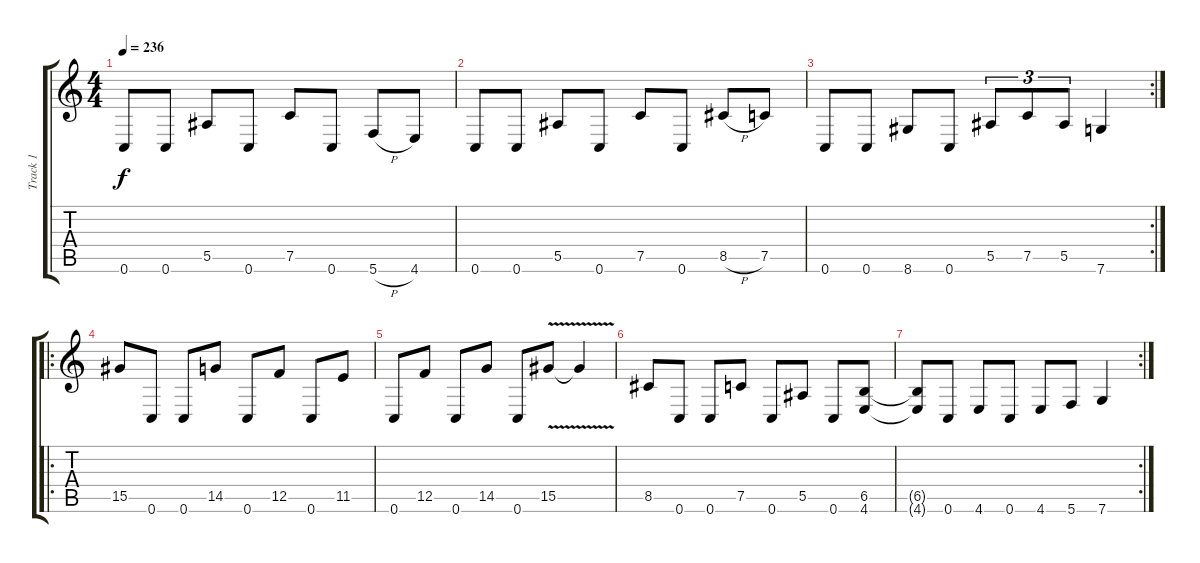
\track ("Track 1" "Track 1") {instrument distortionguitar}
\staff {score tabs}
\tuning (C4 G3 Eb3 Bb2 F2 C2) {hide}
\ts (4 4)
\tempo 236
\clef g2
\ks c
0.6.8{dy f} 0.6.8 5.5.8 0.6.8 7.5.8 0.6.8 5.6{h}.8 4.6.8 |
0.6.8 0.6.8 5.5.8 0.6.8 7.5.8 0.6.8 8.5{h}.8 7.5.8 |
\rc 2
0.6.8 0.6.8 8.6.8 0.6.8 5.5.8{tu (3 2)} 7.5.8{tu (3 2)} 5.5.8{tu (3 2)} 7.6.4 |
\ro
15.5.8 0.6.8 0.6.8 14.5.8 0.6.8 12.5.8 0.6.8 11.5.8 |
0.6.8 12.5.8 0.6.8 14.5.8 0.6.8 15.5{v}.8 15.5{t}.4 |
8.5.8 0.6.8 0.6.8 7.5.8 0.6.8 5.5.8 0.6.8 (6.5 4.6).8 |
\rc 2
(6.5{t} 4.6{t}).8 0.6.8 4.6.8 0.6.8 4.6.8 5.6.8 7.6.4
